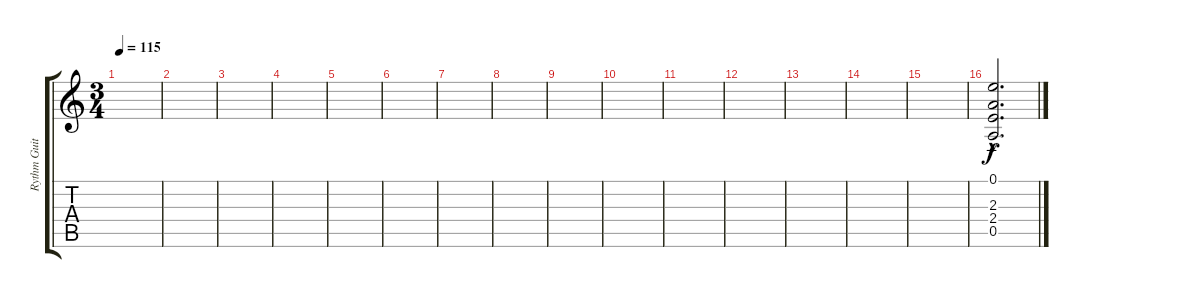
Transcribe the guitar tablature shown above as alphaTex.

\track ("Rythm Guitar" "Rythm Guit") {instrument acousticguitarsteel}
\staff {score tabs}
\tuning (E4 B3 G3 D3 A2 E2) {hide}
\ts (3 4)
\tempo 115
\clef g2
\ks c
|
|
|
|
|
|
|
|
|
|
|
|
|
|
|
(0.1{hac} 2.3{hac} 2.4{hac} 0.5{hac}).2{d}
